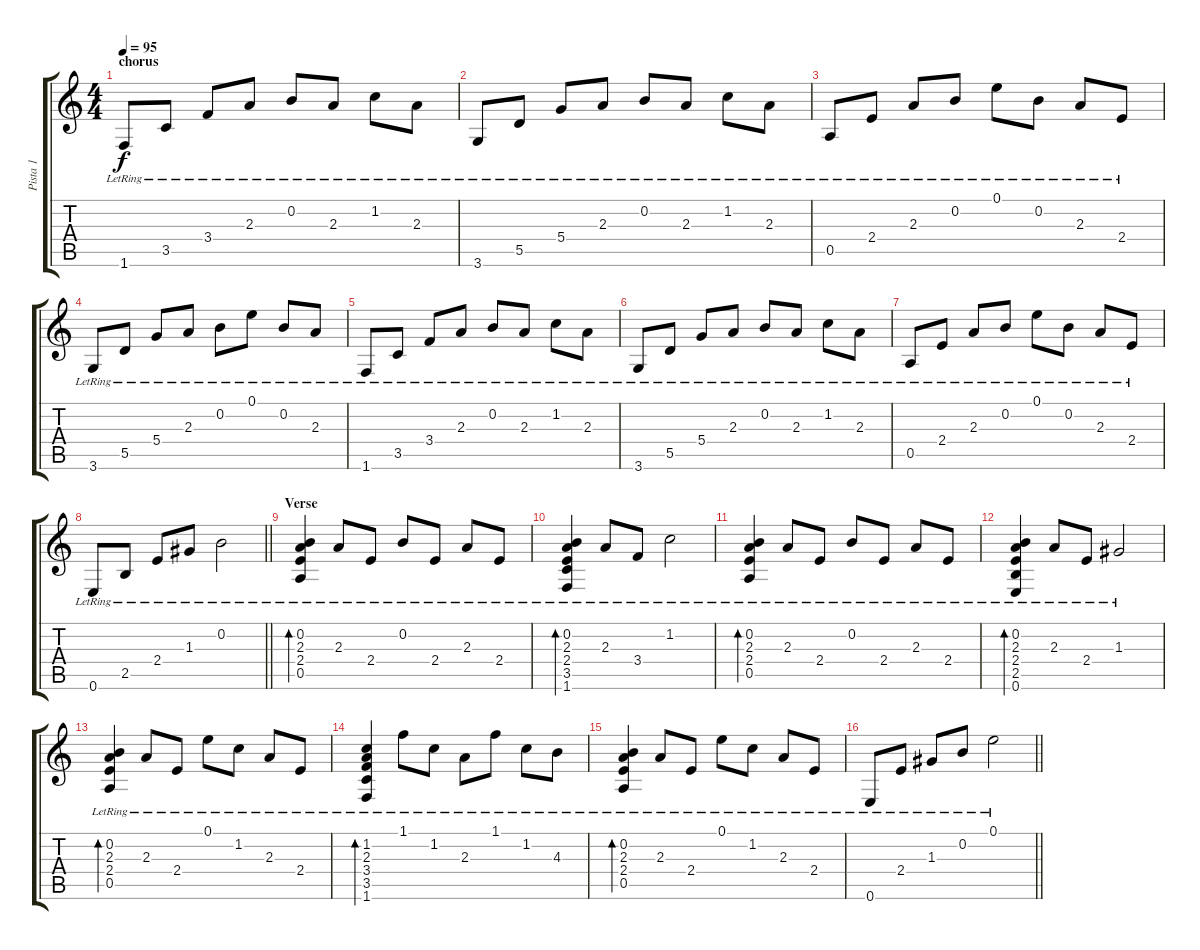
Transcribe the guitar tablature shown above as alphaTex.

\track ("Pista 1" "Pista 1") {instrument acousticguitarsteel}
\staff {score tabs}
\tuning (E4 B3 G3 D3 A2 E2) {hide}
\ts (4 4)
\section ("" "chorus")
\tempo 95
\clef g2
\ks c
1.6{lr}.8{dy f} 3.5{lr}.8 3.4{lr}.8 2.3{lr}.8 0.2{lr}.8 2.3{lr}.8 1.2{lr}.8 2.3{lr}.8 |
3.6{lr}.8 5.5{lr}.8 5.4{lr}.8 2.3{lr}.8 0.2{lr}.8 2.3{lr}.8 1.2{lr}.8 2.3{lr}.8 |
0.5{lr}.8 2.4{lr}.8 2.3{lr}.8 0.2{lr}.8 0.1{lr}.8 0.2{lr}.8 2.3{lr}.8 2.4{lr}.8 |
3.6{lr}.8 5.5{lr}.8 5.4{lr}.8 2.3{lr}.8 0.2{lr}.8 0.1{lr}.8 0.2{lr}.8 2.3{lr}.8 |
1.6{lr}.8 3.5{lr}.8 3.4{lr}.8 2.3{lr}.8 0.2{lr}.8 2.3{lr}.8 1.2{lr}.8 2.3{lr}.8 |
3.6{lr}.8 5.5{lr}.8 5.4{lr}.8 2.3{lr}.8 0.2{lr}.8 2.3{lr}.8 1.2{lr}.8 2.3{lr}.8 |
0.5{lr}.8 2.4{lr}.8 2.3{lr}.8 0.2{lr}.8 0.1{lr}.8 0.2{lr}.8 2.3{lr}.8 2.4{lr}.8 |
\barLineRight lightlight
0.6{lr}.8 2.5{lr}.8 2.4{lr}.8 1.3{lr}.8 0.2{lr}.2 |
\section ("" "Verse")
(0.2{lr} 2.3{lr} 2.4{lr} 0.5{lr}).4{bd 240} 2.3{lr}.8 2.4{lr}.8 0.2{lr}.8 2.4{lr}.8 2.3{lr}.8 2.4{lr}.8 |
(0.2{lr} 2.3{lr} 2.4{lr} 3.5{lr} 1.6{lr}).4{bd 240} 2.3{lr}.8 3.4{lr}.8 1.2{lr}.2 |
(0.2{lr} 2.3{lr} 2.4{lr} 0.5{lr}).4{bd 240} 2.3{lr}.8 2.4{lr}.8 0.2{lr}.8 2.4{lr}.8 2.3{lr}.8 2.4{lr}.8 |
(0.2{lr} 2.3{lr} 2.4{lr} 2.5{lr} 0.6{lr}).4{bd 240} 2.3{lr}.8 2.4{lr}.8 1.3{lr}.2 |
(0.2{lr} 2.3{lr} 2.4{lr} 0.5{lr}).4{bd 240} 2.3{lr}.8 2.4{lr}.8 0.1{lr}.8 1.2{lr}.8 2.3{lr}.8 2.4{lr}.8 |
(1.2{lr} 2.3{lr} 3.4{lr} 3.5{lr} 1.6{lr}).4{bd 240} 1.1{lr}.8 1.2{lr}.8 2.3{lr}.8 1.1{lr}.8 1.2{lr}.8 4.3{lr}.8 |
(0.2{lr} 2.3{lr} 2.4{lr} 0.5{lr}).4{bd 240} 2.3{lr}.8 2.4{lr}.8 0.1{lr}.8 1.2{lr}.8 2.3{lr}.8 2.4{lr}.8 |
\barLineRight lightlight
0.6{lr}.8 2.4{lr}.8 1.3{lr}.8 0.2{lr}.8 0.1{lr}.2
